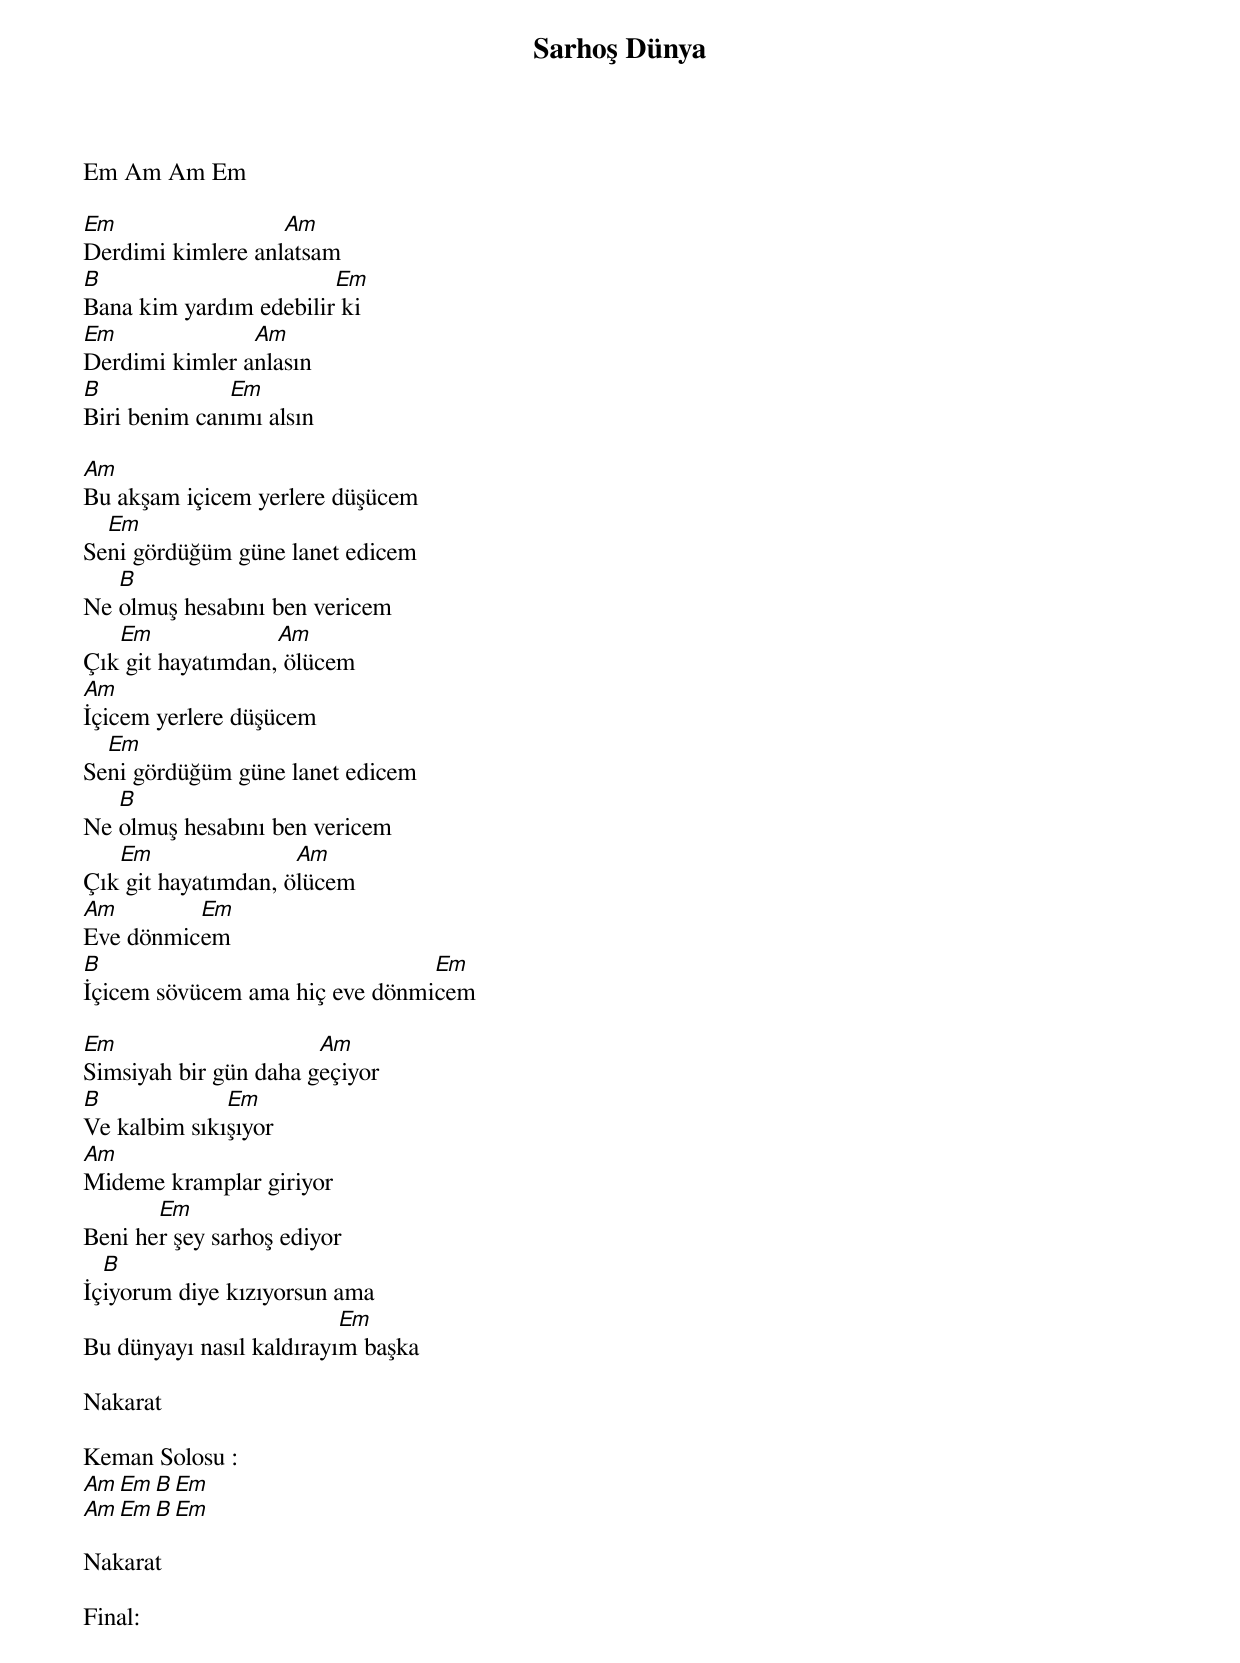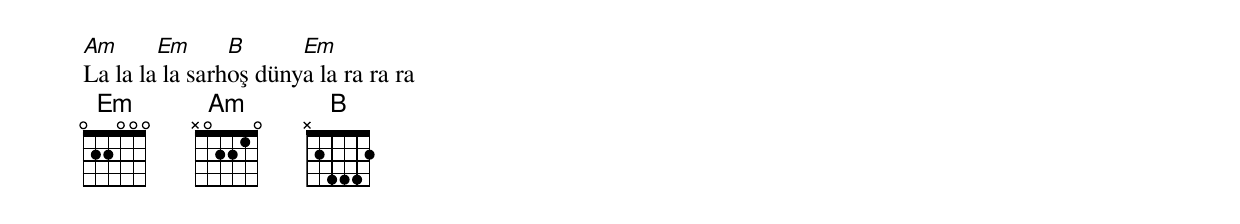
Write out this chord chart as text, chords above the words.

{title: Sarhoş Dünya}
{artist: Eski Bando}

Em Am Am Em

Em                 Am
Derdimi kimlere anlatsam
B                       Em
Bana kim yardım edebilir ki
Em              Am
Derdimi kimler anlasın
B             Em
Biri benim canımı alsın

Am
Bu akşam içicem yerlere düşücem
  Em
Seni gördüğüm güne lanet edicem
   B
Ne olmuş hesabını ben vericem
   Em              Am
Çık git hayatımdan, ölücem
Am
İçicem yerlere düşücem
  Em
Seni gördüğüm güne lanet edicem
   B
Ne olmuş hesabını ben vericem
   Em                Am
Çık git hayatımdan, ölücem
Am        Em
Eve dönmicem
B                               Em
İçicem sövücem ama hiç eve dönmicem

Em                     Am
Simsiyah bir gün daha geçiyor
B             Em
Ve kalbim sıkışıyor
Am
Mideme kramplar giriyor
       Em
Beni her şey sarhoş ediyor
  B
İçiyorum diye kızıyorsun ama
                          Em
Bu dünyayı nasıl kaldırayım başka

Nakarat

Keman Solosu :
Am Em  B  Em
Am Em  B  Em

Nakarat

Final:
Am      Em      B      Em
La la la la sarhoş dünya la ra ra ra
